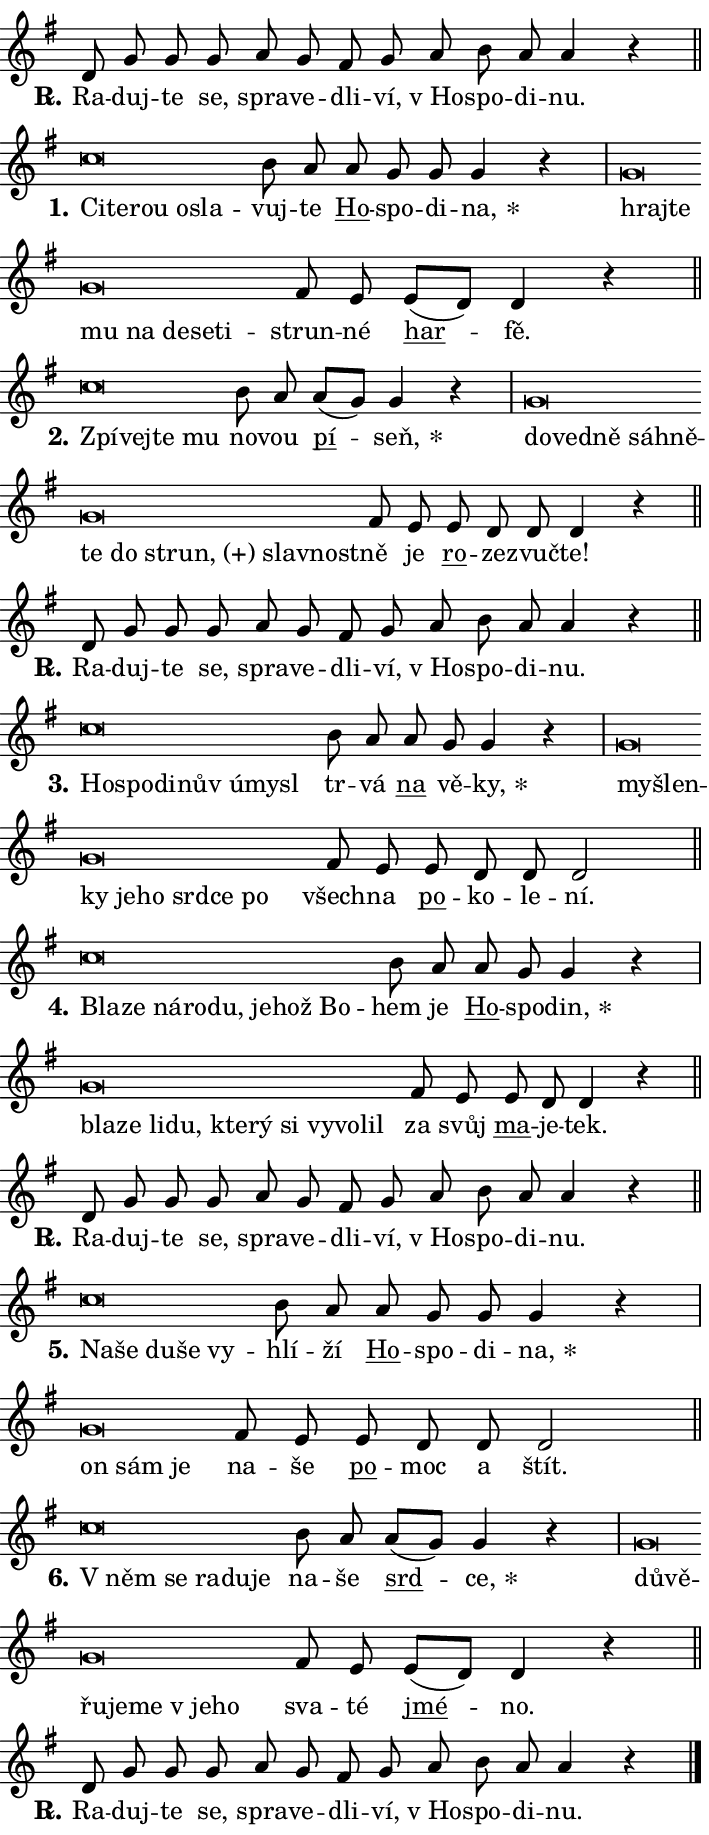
\version "2.24.0"
\header { tagline = "" }
\paper {
  indent = 0\cm
  top-margin = 0\cm
  right-margin = 0.13\cm % to fit lyric hyphens
  bottom-margin = 0\cm
  left-margin = 0\cm
  paper-width = 12\cm
  page-breaking = #ly:one-page-breaking
  system-system-spacing.basic-distance = #11
  score-system-spacing.basic-distance = #11
  ragged-last = ##f
}


%% Author: Thomas Morley
%% https://lists.gnu.org/archive/html/lilypond-user/2020-05/msg00002.html
#(define (line-position grob)
"Returns position of @var[grob} in current system:
   @code{'start}, if at first time-step
   @code{'end}, if at last time-step
   @code{'middle} otherwise
"
  (let* ((col (ly:item-get-column grob))
         (ln (ly:grob-object col 'left-neighbor))
         (rn (ly:grob-object col 'right-neighbor))
         (col-to-check-left (if (ly:grob? ln) ln col))
         (col-to-check-right (if (ly:grob? rn) rn col))
         (break-dir-left
           (and
             (ly:grob-property col-to-check-left 'non-musical #f)
             (ly:item-break-dir col-to-check-left)))
         (break-dir-right
           (and
             (ly:grob-property col-to-check-right 'non-musical #f)
             (ly:item-break-dir col-to-check-right))))
        (cond ((eqv? 1 break-dir-left) 'start)
              ((eqv? -1 break-dir-right) 'end)
              (else 'middle))))

#(define (tranparent-at-line-position vctor)
  (lambda (grob)
  "Relying on @code{line-position} select the relevant enry from @var{vctor}.
Used to determine transparency,"
    (case (line-position grob)
      ((end) (not (vector-ref vctor 0)))
      ((middle) (not (vector-ref vctor 1)))
      ((start) (not (vector-ref vctor 2))))))

noteHeadBreakVisibility =
#(define-music-function (break-visibility)(vector?)
"Makes @code{NoteHead}s transparent relying on @var{break-visibility}"
#{
  \override NoteHead.transparent =
    #(tranparent-at-line-position break-visibility)
#})

#(define delete-ledgers-for-transparent-note-heads
  (lambda (grob)
    "Reads whether a @code{NoteHead} is transparent.
If so this @code{NoteHead} is removed from @code{'note-heads} from
@var{grob}, which is supposed to be @code{LedgerLineSpanner}.
As a result ledgers are not printed for this @code{NoteHead}"
    (let* ((nhds-array (ly:grob-object grob 'note-heads))
           (nhds-list
             (if (ly:grob-array? nhds-array)
                 (ly:grob-array->list nhds-array)
                 '()))
           ;; Relies on the transparent-property being done before
           ;; Staff.LedgerLineSpanner.after-line-breaking is executed.
           ;; This is fragile ...
           (to-keep
             (remove
               (lambda (nhd)
                 (ly:grob-property nhd 'transparent #f))
               nhds-list)))
      ;; TODO find a better method to iterate over grob-arrays, similiar
      ;; to filter/remove etc for lists
      ;; For now rebuilt from scratch
      (set! (ly:grob-object grob 'note-heads)  '())
      (for-each
        (lambda (nhd)
          (ly:pointer-group-interface::add-grob grob 'note-heads nhd))
        to-keep))))

squashNotes = {
  \override NoteHead.X-extent = #'(-0.2 . 0.2)
  \override NoteHead.Y-extent = #'(-0.75 . 0)
  \override NoteHead.stencil =
    #(lambda (grob)
       (let ((pos (ly:grob-property grob 'staff-position)))
         (begin
           (if (< pos -7) (display "ERROR: Lower brevis then expected\n") (display ""))
           (if (<= pos -6) ly:text-interface::print ly:note-head::print))))
}
unSquashNotes = {
  \revert NoteHead.X-extent
  \revert NoteHead.Y-extent
  \revert NoteHead.stencil
}

hideNotes = \noteHeadBreakVisibility #begin-of-line-visible
unHideNotes = \noteHeadBreakVisibility #all-visible

% work-around for resetting accidentals
% https://lilypond.org/doc/v2.23/Documentation/notation/displaying-rhythms#unmetered-music
cadenzaMeasure = {
  \cadenzaOff
  \partial 1024 s1024
  \cadenzaOn
}

#(define-markup-command (accent layout props text) (markup?)
  "Underline accented syllable"
  (interpret-markup layout props
    #{\markup \override #'(offset . 4.3) \underline { #text }#}))

responsum = \markup \concat {
  "R" \hspace #-1.05 \path #0.1 #'((moveto 0 0.07) (lineto 0.9 0.8)) \hspace #0.05 "."
}

spaceSize = #0.6828661417322834 % exact space size for TeX Gyre Schola

\layout {
  \context {
    \Staff
    \remove "Time_signature_engraver"
    \override LedgerLineSpanner.after-line-breaking = #delete-ledgers-for-transparent-note-heads
  }
  \context {
    \Lyrics {
      \override LyricSpace.minimum-distance = \spaceSize
      \override LyricText.font-name = #"TeX Gyre Schola"
      \override LyricText.font-size = 1
      \override StanzaNumber.font-name = #"TeX Gyre Schola Bold"
      \override StanzaNumber.font-size = 1
    }
  }
  \context {
    \Score 
    \override NoteHead.text =
      #(lambda (grob) 
        (let ((pos (ly:grob-property grob 'staff-position)))
          #{\markup {
            \combine
              \halign #-0.55 \raise #(if (= pos -6) 0 0.5) \override #'(thickness . 2) \draw-line #'(3.2 . 0)
              \musicglyph "noteheads.sM1"
          }#}))
  }
}

% magnetic-lyrics.ily
%
%   written by
%     Jean Abou Samra <jean@abou-samra.fr>
%     Werner Lemberg <wl@gnu.org>
%
%   adapted by
%     Jiri Hon <jiri.hon@gmail.com>
%
% Version 2022-Apr-15

% https://www.mail-archive.com/lilypond-user@gnu.org/msg149350.html

#(define (Left_hyphen_pointer_engraver context)
   "Collect syllable-hyphen-syllable occurrences in lyrics and store
them in properties.  This engraver only looks to the left.  For
example, if the lyrics input is @code{foo -- bar}, it does the
following.

@itemize @bullet
@item
Set the @code{text} property of the @code{LyricHyphen} grob between
@q{foo} and @q{bar} to @code{foo}.

@item
Set the @code{left-hyphen} property of the @code{LyricText} grob with
text @q{foo} to the @code{LyricHyphen} grob between @q{foo} and
@q{bar}.
@end itemize

Use this auxiliary engraver in combination with the
@code{lyric-@/text::@/apply-@/magnetic-@/offset!} hook."
   (let ((hyphen #f)
         (text #f))
     (make-engraver
      (acknowledgers
       ((lyric-syllable-interface engraver grob source-engraver)
        (set! text grob)))
      (end-acknowledgers
       ((lyric-hyphen-interface engraver grob source-engraver)
        ;(when (not (grob::has-interface grob 'lyric-space-interface))
          (set! hyphen grob)));)
      ((stop-translation-timestep engraver)
       (when (and text hyphen)
         (ly:grob-set-object! text 'left-hyphen hyphen))
       (set! text #f)
       (set! hyphen #f)))))

#(define (lyric-text::apply-magnetic-offset! grob)
   "If the space between two syllables is less than the value in
property @code{LyricText@/.details@/.squash-threshold}, move the right
syllable to the left so that it gets concatenated with the left
syllable.

Use this function as a hook for
@code{LyricText@/.after-@/line-@/breaking} if the
@code{Left_@/hyphen_@/pointer_@/engraver} is active."
   (let ((hyphen (ly:grob-object grob 'left-hyphen #f)))
     (when hyphen
       (let ((left-text (ly:spanner-bound hyphen LEFT)))
         (when (grob::has-interface left-text 'lyric-syllable-interface)
           (let* ((common (ly:grob-common-refpoint grob left-text X))
                  (this-x-ext (ly:grob-extent grob common X))
                  (left-x-ext
                   (begin
                     ;; Trigger magnetism for left-text.
                     (ly:grob-property left-text 'after-line-breaking)
                     (ly:grob-extent left-text common X)))
                  ;; `delta` is the gap width between two syllables.
                  (delta (- (interval-start this-x-ext)
                            (interval-end left-x-ext)))
                  (details (ly:grob-property grob 'details))
                  (threshold (assoc-get 'squash-threshold details 0.2)))
             (when (< delta threshold)
               (let* (;; We have to manipulate the input text so that
                      ;; ligatures crossing syllable boundaries are not
                      ;; disabled.  For languages based on the Latin
                      ;; script this is essentially a beautification.
                      ;; However, for non-Western scripts it can be a
                      ;; necessity.
                      (lt (ly:grob-property left-text 'text))
                      (rt (ly:grob-property grob 'text))
                      (is-space (grob::has-interface hyphen 'lyric-space-interface))
                      (space (if is-space " " ""))
                      (extra-delta (if is-space spaceSize 0))
                      ;; Append new syllable.
                      (ltrt-space (if (and (string? lt) (string? rt))
                                (string-append lt space rt)
                                (make-concat-markup (list lt space rt))))
                      ;; Right-align `ltrt` to the right side.
                      (ltrt-space-markup (grob-interpret-markup
                               grob
                               (make-translate-markup
                                (cons (interval-length this-x-ext) 0)
                                (make-right-align-markup ltrt-space)))))
                 (begin
                   ;; Don't print `left-text`.
                   (ly:grob-set-property! left-text 'stencil #f)
                   ;; Set text and stencil (which holds all collected
                   ;; syllables so far) and shift it to the left.
                   (ly:grob-set-property! grob 'text ltrt-space)
                   (ly:grob-set-property! grob 'stencil ltrt-space-markup)
                   (ly:grob-translate-axis! grob (- (- delta extra-delta)) X))))))))))


#(define (lyric-hyphen::displace-bounds-first grob)
   ;; Make very sure this callback isn't triggered too early.
   (let ((left (ly:spanner-bound grob LEFT))
         (right (ly:spanner-bound grob RIGHT)))
     (ly:grob-property left 'after-line-breaking)
     (ly:grob-property right 'after-line-breaking)
     (ly:lyric-hyphen::print grob)))

squashThreshold = #0.4

\layout {
  \context {
    \Lyrics
    \consists #Left_hyphen_pointer_engraver
    \override LyricText.after-line-breaking =
      #lyric-text::apply-magnetic-offset!
    \override LyricHyphen.stencil = #lyric-hyphen::displace-bounds-first
    \override LyricText.details.squash-threshold = \squashThreshold
    \override LyricHyphen.minimum-distance = 0
    \override LyricHyphen.minimum-length = \squashThreshold
  }
}

squashText = \override LyricText.details.squash-threshold = 9999
unSquashText = \override LyricText.details.squash-threshold = \squashThreshold

leftText = \override LyricText.self-alignment-X = #LEFT
unLeftText = \revert LyricText.self-alignment-X

starOffset = #(lambda (grob) 
                (let ((x_offset (ly:self-alignment-interface::aligned-on-x-parent grob)))
                  (if (= x_offset 0) 0 (+ x_offset 1.2))))

star = #(define-music-function (syllable)(string?)
"Append star separator at the end of a syllable"
#{
  \once \override LyricText.X-offset = #starOffset
  \lyricmode { \markup {
    #syllable
    \override #'((font-name . "TeX Gyre Schola Bold")) \hspace #0.2 \lower #0.65 \larger "*"
  } }
#})

starAccent = #(define-music-function (syllable)(string?)
"Append star separator at the end of a syllable and make accent"
#{
  \once \override LyricText.X-offset = #starOffset
  \lyricmode { \markup {
    \accent #syllable
    \override #'((font-name . "TeX Gyre Schola Bold")) \hspace #0.2 \lower #0.65 \larger "*"
  } }
#})

breath = #(define-music-function (syllable)(string?)
"Append breathing indicator at the end of a syllable"
#{
  \lyricmode { \markup { #syllable "+" } }
#})

optionalBreath = #(define-music-function (syllable)(string?)
"Append optional breathing indicator at the end of a syllable"
#{
  \lyricmode { \markup { #syllable "(+)" } }
#})


\score {
    <<
        \new Voice = "melody" { \cadenzaOn \key g \major \relative { d'8 g g g a g \bar "" fis g \bar "" a b a a4 r \cadenzaMeasure \bar "||" \break } }
        \new Lyrics \lyricsto "melody" { \lyricmode { \set stanza = \responsum
Ra -- duj -- te se, spra -- ve -- dli -- ví, "v Ho" -- spo -- di -- nu. } }
    >>
    \layout {}
}

\score {
    <<
        \new Voice = "melody" { \cadenzaOn \key g \major \relative { \squashNotes c''\breve*1/16 \hideNotes \breve*1/16 \bar "" \breve*1/16 \bar "" \breve*1/16 \breve*1/16 \bar "" \unHideNotes \unSquashNotes b8 a \bar "" a g g g4 r \cadenzaMeasure \bar "|" \squashNotes g\breve*1/16 \hideNotes \breve*1/16 \bar "" \breve*1/16 \bar "" \breve*1/16 \bar "" \breve*1/16 \bar "" \breve*1/16 \breve*1/16 \bar "" \unHideNotes \unSquashNotes fis8 e \bar "" e[( d)] d4 r \cadenzaMeasure \bar "||" \break } }
        \new Lyrics \lyricsto "melody" { \lyricmode { \set stanza = "1."
\leftText Ci -- \squashText te -- rou o -- sla -- \unLeftText \unSquashText vuj -- te \markup \accent Ho -- spo -- di -- \star na, \leftText hraj -- \squashText te mu na de -- se -- ti -- \unLeftText \unSquashText strun -- né \markup \accent har -- fě. } }
    >>
    \layout {}
}

\score {
    <<
        \new Voice = "melody" { \cadenzaOn \key g \major \relative { \squashNotes c''\breve*1/16 \hideNotes \breve*1/16 \bar "" \breve*1/16 \breve*1/16 \bar "" \unHideNotes \unSquashNotes b8 a \bar "" a[( g)] g4 r \cadenzaMeasure \bar "|" \squashNotes g\breve*1/16 \hideNotes \breve*1/16 \bar "" \breve*1/16 \bar "" \breve*1/16 \bar "" \breve*1/16 \bar "" \breve*1/16 \bar "" \breve*1/16 \bar "" \breve*1/16 \bar "" \breve*1/16 \breve*1/16 \bar "" \unHideNotes \unSquashNotes fis8 e \bar "" e d d d4 r \cadenzaMeasure \bar "||" \break } }
        \new Lyrics \lyricsto "melody" { \lyricmode { \set stanza = "2."
\leftText Zpí -- \squashText vej -- te mu \unLeftText \unSquashText no -- vou \markup \accent pí -- \star seň, \leftText do -- \squashText ved -- ně sáh -- ně -- te do \optionalBreath strun, slav -- nost -- \unLeftText \unSquashText ně je \markup \accent ro -- ze -- zvuč -- te! } }
    >>
    \layout {}
}

\score {
    <<
        \new Voice = "melody" { \cadenzaOn \key g \major \relative { d'8 g g g a g \bar "" fis g \bar "" a b a a4 r \cadenzaMeasure \bar "||" \break } }
        \new Lyrics \lyricsto "melody" { \lyricmode { \set stanza = \responsum
Ra -- duj -- te se, spra -- ve -- dli -- ví, "v Ho" -- spo -- di -- nu. } }
    >>
    \layout {}
}

\score {
    <<
        \new Voice = "melody" { \cadenzaOn \key g \major \relative { \squashNotes c''\breve*1/16 \hideNotes \breve*1/16 \bar "" \breve*1/16 \bar "" \breve*1/16 \bar "" \breve*1/16 \bar "" \breve*1/16 \breve*1/16 \bar "" \unHideNotes \unSquashNotes b8 a \bar "" a g g4 r \cadenzaMeasure \bar "|" \squashNotes g\breve*1/16 \hideNotes \breve*1/16 \bar "" \breve*1/16 \bar "" \breve*1/16 \bar "" \breve*1/16 \bar "" \breve*1/16 \bar "" \breve*1/16 \breve*1/16 \bar "" \unHideNotes \unSquashNotes fis8 e \bar "" e d d d2 \cadenzaMeasure \bar "||" \break } }
        \new Lyrics \lyricsto "melody" { \lyricmode { \set stanza = "3."
\leftText Ho -- \squashText spo -- di -- nův ú -- my -- sl \unLeftText \unSquashText tr -- vá \markup \accent na vě -- \star ky, \leftText my -- \squashText šlen -- ky je -- ho srd -- ce po \unLeftText \unSquashText všech -- na \markup \accent po -- ko -- le -- ní. } }
    >>
    \layout {}
}

\score {
    <<
        \new Voice = "melody" { \cadenzaOn \key g \major \relative { \squashNotes c''\breve*1/16 \hideNotes \breve*1/16 \bar "" \breve*1/16 \bar "" \breve*1/16 \bar "" \breve*1/16 \bar "" \breve*1/16 \bar "" \breve*1/16 \breve*1/16 \bar "" \unHideNotes \unSquashNotes b8 a \bar "" a g g4 r \cadenzaMeasure \bar "|" \squashNotes g\breve*1/16 \hideNotes \breve*1/16 \bar "" \breve*1/16 \bar "" \breve*1/16 \bar "" \breve*1/16 \bar "" \breve*1/16 \bar "" \breve*1/16 \bar "" \breve*1/16 \bar "" \breve*1/16 \breve*1/16 \bar "" \unHideNotes \unSquashNotes fis8 e \bar "" e d d4 r \cadenzaMeasure \bar "||" \break } }
        \new Lyrics \lyricsto "melody" { \lyricmode { \set stanza = "4."
\leftText Bla -- \squashText ze ná -- ro -- du, je -- hož Bo -- \unLeftText \unSquashText hem je \markup \accent Ho -- spo -- \star din, \leftText bla -- \squashText ze li -- du, kte -- rý si vy -- vo -- lil \unLeftText \unSquashText za svůj \markup \accent ma -- je -- tek. } }
    >>
    \layout {}
}

\score {
    <<
        \new Voice = "melody" { \cadenzaOn \key g \major \relative { d'8 g g g a g \bar "" fis g \bar "" a b a a4 r \cadenzaMeasure \bar "||" \break } }
        \new Lyrics \lyricsto "melody" { \lyricmode { \set stanza = \responsum
Ra -- duj -- te se, spra -- ve -- dli -- ví, "v Ho" -- spo -- di -- nu. } }
    >>
    \layout {}
}

\score {
    <<
        \new Voice = "melody" { \cadenzaOn \key g \major \relative { \squashNotes c''\breve*1/16 \hideNotes \breve*1/16 \bar "" \breve*1/16 \bar "" \breve*1/16 \breve*1/16 \bar "" \unHideNotes \unSquashNotes b8 a \bar "" a g g g4 r \cadenzaMeasure \bar "|" \squashNotes g\breve*1/16 \hideNotes \breve*1/16 \breve*1/16 \bar "" \unHideNotes \unSquashNotes fis8 e \bar "" e d d d2 \cadenzaMeasure \bar "||" \break } }
        \new Lyrics \lyricsto "melody" { \lyricmode { \set stanza = "5."
\leftText Na -- \squashText še du -- še vy -- \unLeftText \unSquashText hlí -- ží \markup \accent Ho -- spo -- di -- \star na, \leftText on \squashText sám je \unLeftText \unSquashText na -- še \markup \accent po -- moc a štít. } }
    >>
    \layout {}
}

\score {
    <<
        \new Voice = "melody" { \cadenzaOn \key g \major \relative { \squashNotes c''\breve*1/16 \hideNotes \breve*1/16 \bar "" \breve*1/16 \bar "" \breve*1/16 \breve*1/16 \bar "" \unHideNotes \unSquashNotes b8 a \bar "" a[( g)] g4 r \cadenzaMeasure \bar "|" \squashNotes g\breve*1/16 \hideNotes \breve*1/16 \bar "" \breve*1/16 \bar "" \breve*1/16 \bar "" \breve*1/16 \bar "" \breve*1/16 \breve*1/16 \bar "" \unHideNotes \unSquashNotes fis8 e \bar "" e[( d)] d4 r \cadenzaMeasure \bar "||" \break } }
        \new Lyrics \lyricsto "melody" { \lyricmode { \set stanza = "6."
\leftText "V něm" \squashText se ra -- du -- je \unLeftText \unSquashText na -- še \markup \accent srd -- \star ce, \leftText dů -- \squashText vě -- řu -- je -- me "v je" -- ho \unLeftText \unSquashText sva -- té \markup \accent jmé -- no. } }
    >>
    \layout {}
}

\score {
    <<
        \new Voice = "melody" { \cadenzaOn \key g \major \relative { d'8 g g g a g \bar "" fis g \bar "" a b a a4 r \cadenzaMeasure \bar "||" \break } \bar "|." }
        \new Lyrics \lyricsto "melody" { \lyricmode { \set stanza = \responsum
Ra -- duj -- te se, spra -- ve -- dli -- ví, "v Ho" -- spo -- di -- nu. } }
    >>
    \layout {}
}
